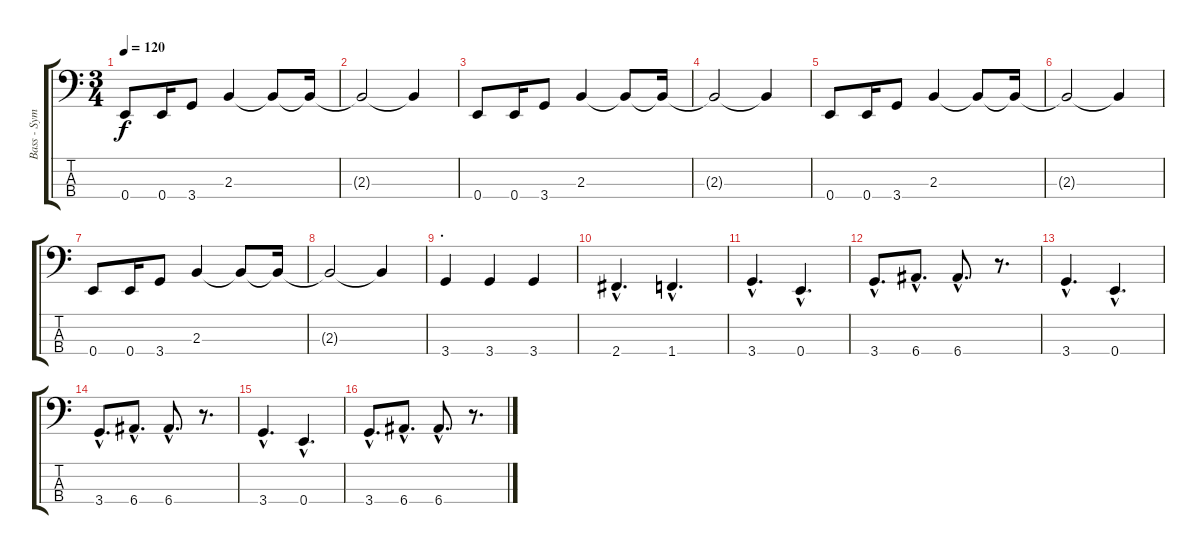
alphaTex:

\track ("Bass - Sym" "Bass - Sym") {instrument electricbassfinger}
\staff {score tabs}
\tuning (G2 D2 A1 E1) {hide}
\ts (3 4)
\tempo 120
\clef f4
\ks c
0.4.8{dy f} 0.4.16 3.4.8 2.3.4 2.3{t}.8 2.3{t}.16 |
2.3{t}.2 2.3{t}.4 |
0.4.8 0.4.16 3.4.8 2.3.4 2.3{t}.8 2.3{t}.16 |
2.3{t}.2 2.3{t}.4 |
0.4.8 0.4.16 3.4.8 2.3.4 2.3{t}.8 2.3{t}.16 |
2.3{t}.2 2.3{t}.4 |
0.4.8 0.4.16 3.4.8 2.3.4 2.3{t}.8 2.3{t}.16 |
2.3{t}.2 2.3{t}.4 |
\section ("" ".")
3.4.4 3.4.4 3.4.4 |
2.4{hac}.4{d} 1.4{hac}.4{d} |
3.4{hac}.4{d} 0.4{hac}.4{d} |
3.4{hac}.8{d} 6.4{hac}.8{d} 6.4{hac}.8{d} r.8{d} |
3.4{hac}.4{d} 0.4{hac}.4{d} |
3.4{hac}.8{d} 6.4{hac}.8{d} 6.4{hac}.8{d} r.8{d} |
3.4{hac}.4{d} 0.4{hac}.4{d} |
3.4{hac}.8{d} 6.4{hac}.8{d} 6.4{hac}.8{d} r.8{d}
